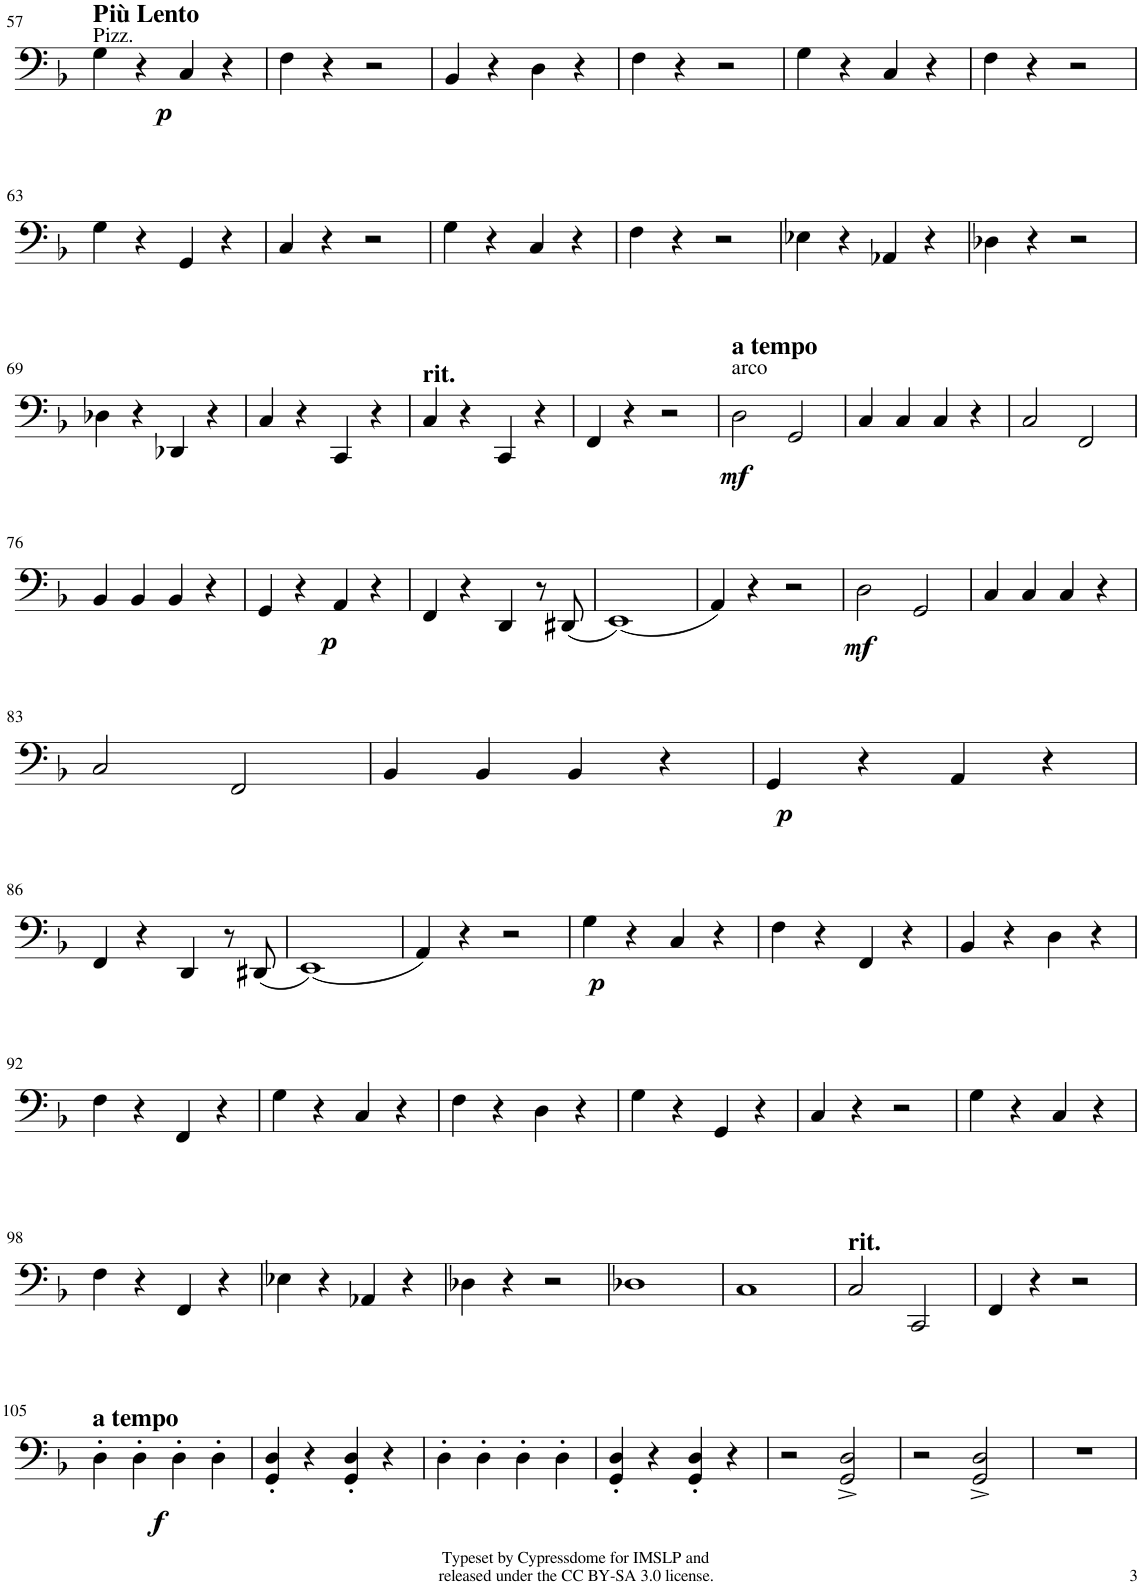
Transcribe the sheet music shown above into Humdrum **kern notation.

**kern	**dynam
*part1	*part1
*staff1	*staff1
*I"Violoncello	*
*I'Vc	*
!!LO:PB:g=z
*clefF4	*
*k[b-]	*
*M4/4	*
=57	=57
!LO:TX:a:B:t=Più Lento	!
!LO:TX:a:t=Pizz.	!
!	!LO:DY:b
4G\	p
4r	.
4C/	.
4r	.
=58	=58
4F\	.
4r	.
2r	.
=59	=59
4BB-/	.
4r	.
4D\	.
4r	.
=60	=60
4F\	.
4r	.
2r	.
=61	=61
4G\	.
4r	.
4C/	.
4r	.
=62	=62
4F\	.
4r	.
2r	.
!!LO:LB:g=z
=63	=63
4G\	.
4r	.
4GG/	.
4r	.
=64	=64
4C/	.
4r	.
2r	.
=65	=65
4G\	.
4r	.
4C/	.
4r	.
=66	=66
4F\	.
4r	.
2r	.
=67	=67
4E-X\	.
4r	.
4AA-X/	.
4r	.
=68	=68
4D-X\	.
4r	.
2r	.
!!LO:LB:g=z
=69	=69
4D-X\	.
4r	.
4DD-X/	.
4r	.
=70	=70
4C/	.
4r	.
4CC/	.
4r	.
=71	=71
!LO:TX:a:B:t=rit.	!
4C/	.
4r	.
4CC/	.
4r	.
=72	=72
4FF/	.
4r	.
2r	.
=73	=73
!LO:TX:a:B:t=a tempo	!
!LO:TX:a:t=arco	!
!	!LO:DY:b
2D\	mf
2GG/	.
=74	=74
4C/	.
4C/	.
4C/	.
4r	.
=75	=75
2C/	.
2FF/	.
!!LO:LB:g=z
=76	=76
4BB-/	.
4BB-/	.
4BB-/	.
4r	.
=77	=77
!	!LO:DY:b
4GG/	p
4r	.
4AA/	.
4r	.
=78	=78
4FF/	.
4r	.
4DD/	.
8r	.
(8DD#X/	.
=79	=79
(1EE)	.
=80	=80
4AA/)	.
4r	.
2r	.
=81	=81
!	!LO:DY:b
2D\	mf
2GG/	.
=82	=82
4C/	.
4C/	.
4C/	.
4r	.
!!LO:LB:g=z
=83	=83
2C/	.
2FF/	.
=84	=84
4BB-/	.
4BB-/	.
4BB-/	.
4r	.
=85	=85
!	!LO:DY:b
4GG/	p
4r	.
4AA/	.
4r	.
!!LO:LB:g=z
=86	=86
4FF/	.
4r	.
4DD/	.
8r	.
(8DD#X/	.
=87	=87
(1EE)	.
=88	=88
4AA/)	.
4r	.
2r	.
=89	=89
!	!LO:DY:b
4G\	p
4r	.
4C/	.
4r	.
=90	=90
4F\	.
4r	.
4FF/	.
4r	.
=91	=91
4BB-/	.
4r	.
4D\	.
4r	.
!!LO:LB:g=z
=92	=92
4F\	.
4r	.
4FF/	.
4r	.
=93	=93
4G\	.
4r	.
4C/	.
4r	.
=94	=94
4F\	.
4r	.
4D\	.
4r	.
=95	=95
4G\	.
4r	.
4GG/	.
4r	.
=96	=96
4C/	.
4r	.
2r	.
=97	=97
4G\	.
4r	.
4C/	.
4r	.
!!LO:LB:g=z
=98	=98
4F\	.
4r	.
4FF/	.
4r	.
=99	=99
4E-X\	.
4r	.
4AA-X/	.
4r	.
=100	=100
4D-X\	.
4r	.
2r	.
=101	=101
1D-X	.
=102	=102
1C	.
=103	=103
!LO:TX:a:B:t=rit.	!
2C/	.
2CC/	.
=104	=104
4FF/	.
4r	.
2r	.
!!LO:LB:g=z
=105	=105
!LO:TX:a:B:t=a tempo	!
!	!LO:DY:b
4D'\	f
4D'\	.
4D'\	.
4D'\	.
=106	=106
4GG/' 4D/'	.
4r	.
4GG/' 4D/'	.
4r	.
=107	=107
4D'\	.
4D'\	.
4D'\	.
4D'\	.
=108	=108
4GG/' 4D/'	.
4r	.
4GG/' 4D/'	.
4r	.
=109	=109
2r	.
2GG/^ 2D/^	.
=110	=110
2r	.
2GG/^ 2D/^	.
=111	=111
1r	.
=	=
*-	*-
